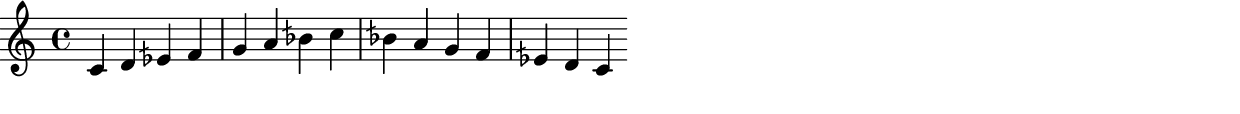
%% Generated by lilypond-book
%% Options: [exampleindent=10.16\mm,indent=0\mm,line-width=160\mm,paper-height=845.047\pt,paper-width=597.508\pt,papersize='(cons (* 597.508 pt) (* 845.047 pt)),quote]
\include "lilypond-book-preamble.ly"


% ****************************************************************
% Start cut-&-pastable-section
% ****************************************************************

#(ly:set-option 'eps-box-padding 3.000000)



\paper {
  #(set-paper-size '(cons (* 597.508 pt) (* 845.047 pt)))
  indent = 0\mm
  line-width = 160\mm
  % offset the left padding, also add 1mm as lilypond creates cropped
  % images with a little space on the right
  line-width = #(- line-width (* mm  3.000000) (* mm 1))
  line-width = 160\mm - 2.0 * 10.16\mm
  % offset the left padding, also add 1mm as lilypond creates cropped
  % images with a little space on the right
  line-width = #(- line-width (* mm  3.000000) (* mm 1))
}

\layout {
  
}




% ****************************************************************
% ly snippet:
% ****************************************************************
\sourcefileline 188
\include "arabic.ly"
\relative {
  do' re misb fa sol la sisb do sisb la sol fa misb re do
}


% ****************************************************************
% end ly snippet
% ****************************************************************
